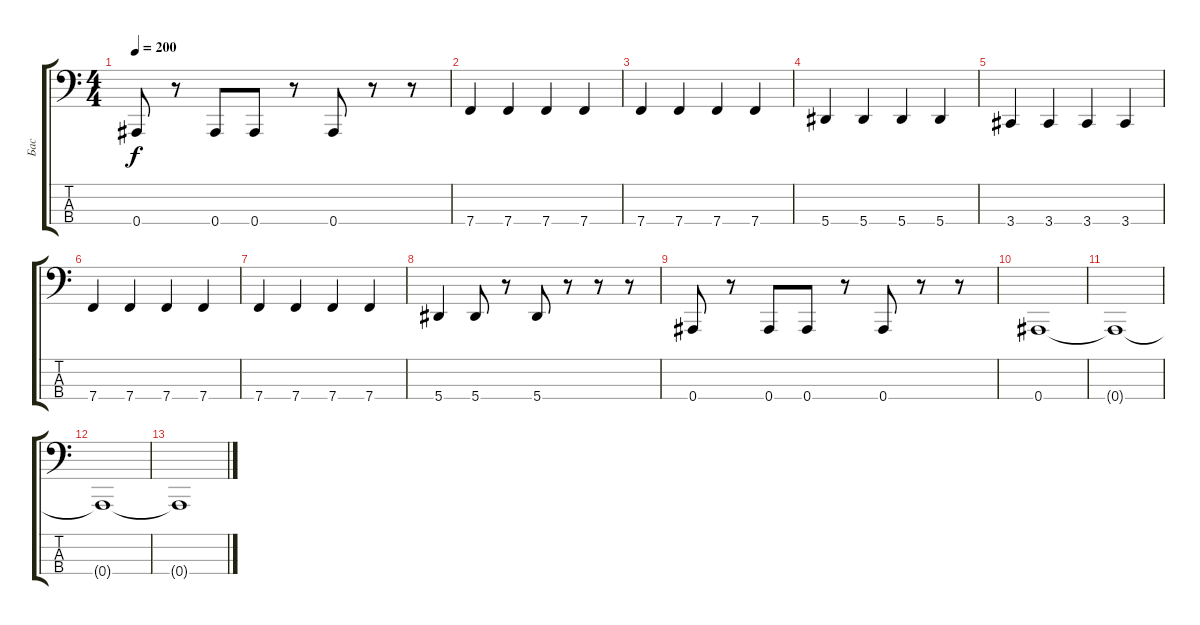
\track ("Бас" "Бас") {instrument electricbassfinger}
\staff {score tabs}
\tuning (Eb2 Bb1 F1 Bb0) {hide}
\ts (4 4)
\tempo 200
\clef f4
\ks c
0.4.8{dy f} r.8 0.4.8 0.4.8 r.8 0.4.8 r.8 r.8 |
7.4.4 7.4.4 7.4.4 7.4.4 |
7.4.4 7.4.4 7.4.4 7.4.4 |
5.4.4 5.4.4 5.4.4 5.4.4 |
3.4.4 3.4.4 3.4.4 3.4.4 |
7.4.4 7.4.4 7.4.4 7.4.4 |
7.4.4 7.4.4 7.4.4 7.4.4 |
5.4.4 5.4.8 r.8 5.4.8 r.8 r.8 r.8 |
0.4.8 r.8 0.4.8 0.4.8 r.8 0.4.8 r.8 r.8 |
0.4.1 |
0.4{t}.1 |
0.4{t}.1 |
0.4{t}.1
